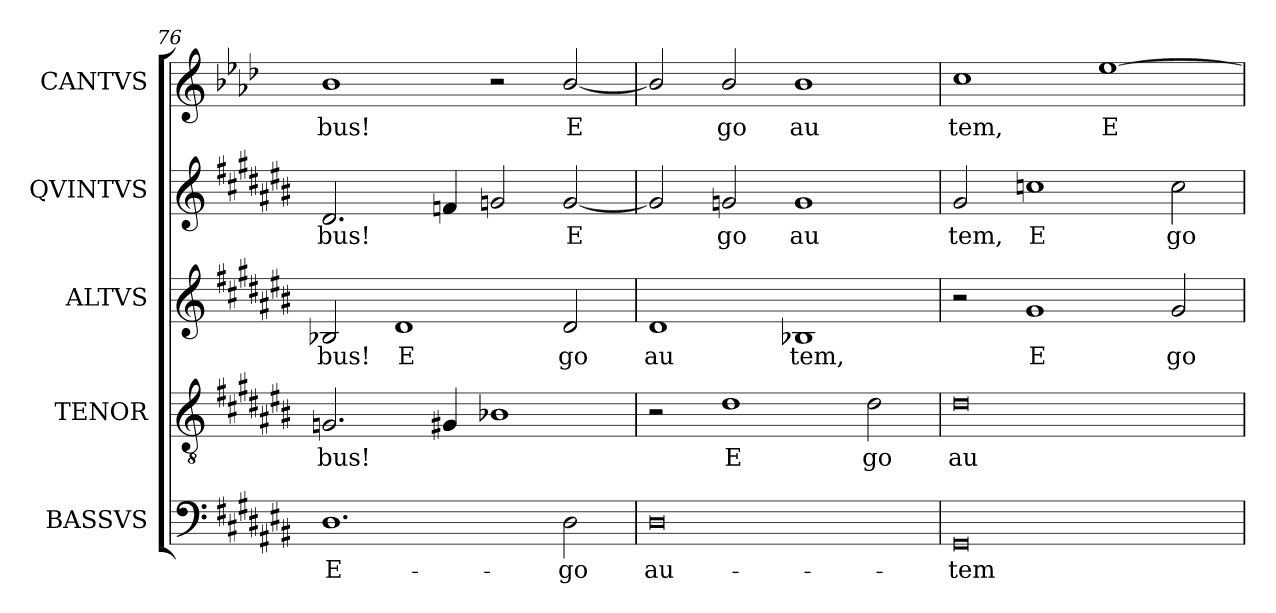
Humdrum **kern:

**kern	**text	**kern	**text	**kern	**text	**kern	**text	**kern	**text
*part5	*part5	*part4	*part4	*part3	*part3	*part2	*part2	*part1	*part1
*staff5	*staff5	*staff4	*staff4	*staff3	*staff3	*staff2	*staff2	*staff1	*staff1
*I"BASSVS	*	*I"TENOR	*	*I"ALTVS	*	*I"QVINTVS	*	*I"CANTVS	*
*clefF4	*	*clefGv2	*	*clefG2	*	*clefG2	*	*clefG2	*
*ITrd-3c-5	*	*ITrd-3c-5	*	*ITrd-3c-5	*	*ITrd-3c-5	*	*	*
*k[f#c#g#d#a#e#b#]	*	*k[f#c#g#d#a#e#b#]	*	*k[f#c#g#d#a#e#b#]	*	*k[f#c#g#d#a#e#b#]	*	*k[b-e-a-d-]	*
*C#:	*	*C#:	*	*C#:	*	*C#:	*	*A-:	*
=76	=76	=76	=76	=76	=76	=76	=76	=76	=76
!	!LO:LY:b:cj	!	!LO:LY:b:cj	!	!LO:LY:b:cj	!	!LO:LY:b:cj	!	!LO:LY:b:cj
1.G#	E-	2.c/	bus!	2e-/	bus!	2.g#/	bus!	1b-	bus!
!	!	!	!	!	!LO:LY:b:cj	!	!	!	!
.	.	.	.	1g#	E	.	.	.	.
!	!	!	!LO:LY:b:cj	!	!	!	!LO:LY:b:cj	!	!
.	.	4c#/	.	.	.	4b-/	.	.	.
!	!	!	!LO:LY:b:cj	!	!	!	!LO:LY:b:cj	!	!
.	.	1e-	.	.	.	2cc/	.	2r	.
!	!LO:LY:b:cj	!	!	!	!LO:LY:b:cj	!	!LO:LY:b:cj	!	!LO:LY:b:cj
2G#\	-go	.	.	2g#/	go	[<2cc/	E	[<2b-/	E
=77	=77	=77	=77	=77	=77	=77	=77	=77	=77
!	!LO:LY:b:cj	!	!	!	!LO:LY:b:cj	!	!LO:LY:b:cj	!	!LO:LY:b:cj
0G#	au-	2r	.	1g#	au	2cc/]	.	2b-/]	.
!	!	!	!LO:LY:b:cj	!	!	!	!LO:LY:b:cj	!	!LO:LY:b:cj
.	.	1g#	E	.	.	2cc/	go	2b-/	go
!	!	!	!	!	!LO:LY:b:cj	!	!LO:LY:b:cj	!	!LO:LY:b:cj
.	.	.	.	1e-	tem,	1cc	au	1b-	au
!	!	!	!LO:LY:b:cj	!	!	!	!	!	!
.	.	2g#\	go	.	.	.	.	.	.
=78	=78	=78	=78	=78	=78	=78	=78	=78	=78
!	!LO:LY:b:cj	!	!LO:LY:b:cj	!	!	!	!LO:LY:b:cj	!	!LO:LY:b:cj
0C#	-tem	0g#	au	2r	.	2cc#/	tem,	1cc	tem,
!	!	!	!	!	!LO:LY:b:cj	!	!LO:LY:b:cj	!	!
.	.	.	.	1cc#	E	1ff	E	.	.
!	!	!	!	!	!	!	!	!	!LO:LY:b:cj
.	.	.	.	.	.	.	.	[>1ee-	E
!	!	!	!	!	!LO:LY:b:cj	!	!LO:LY:b:cj	!	!
.	.	.	.	2cc#/	go	2ff\	go	.	.
=	=	=	=	=	=	=	=	=	=
*-	*-	*-	*-	*-	*-	*-	*-	*-	*-
